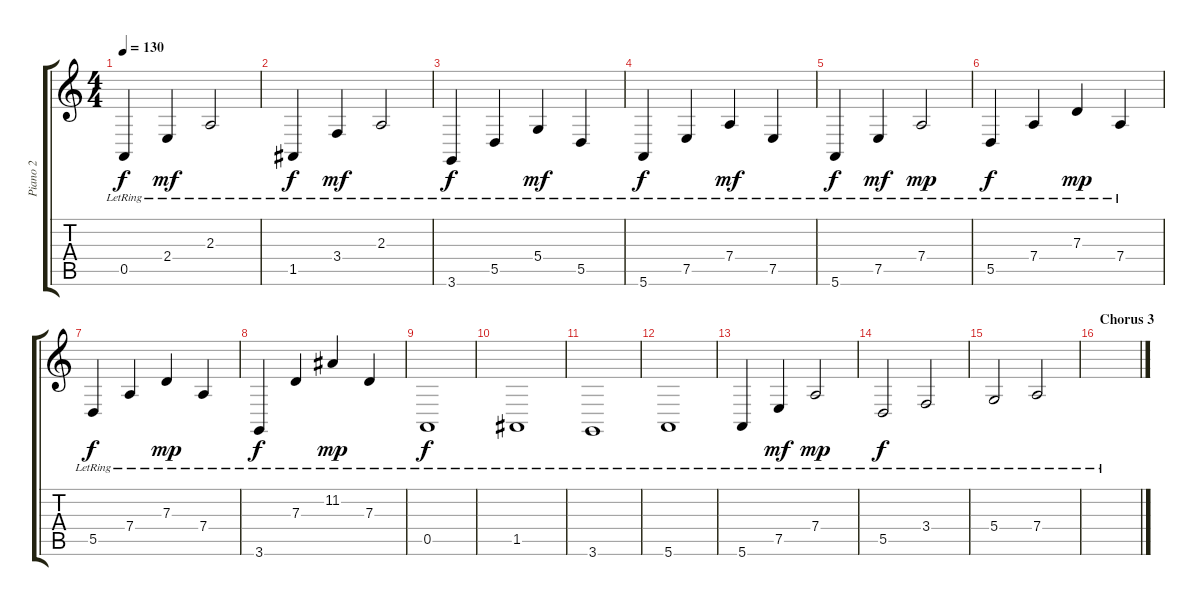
\track ("Piano 2" "Piano 2") {instrument acousticgrandpiano}
\staff {score tabs}
\tuning (E4 B3 G3 D3 A2 E2) {hide}
\ts (4 4)
\tempo 130
\clef g2
\ks c
0.5{lr}.4{dy f} 2.4{lr}.4{dy mf} 2.3{lr}.2 |
1.5{lr}.4{dy f} 3.4{lr}.4{dy mf} 2.3{lr}.2 |
3.6{lr}.4{dy f} 5.5{lr}.4 5.4{lr}.4{dy mf} 5.5{lr}.4 |
5.6{lr}.4{dy f} 7.5{lr}.4 7.4{lr}.4{dy mf} 7.5{lr}.4 |
5.6{lr}.4{dy f} 7.5{lr}.4{dy mf} 7.4{lr}.2{dy mp} |
5.5{lr}.4{dy f} 7.4{lr}.4 7.3{lr}.4{dy mp} 7.4{lr}.4 |
5.5{lr}.4{dy f} 7.4{lr}.4 7.3{lr}.4{dy mp} 7.4{lr}.4 |
3.6{lr}.4{dy f} 7.3{lr}.4 11.2{lr}.4{dy mp} 7.3{lr}.4 |
0.5{lr}.1{dy f} |
1.5{lr}.1 |
3.6{lr}.1 |
5.6{lr}.1 |
5.6{lr}.4 7.5{lr}.4{dy mf} 7.4{lr}.2{dy mp} |
5.5{lr}.2{dy f} 3.4{lr}.2 |
5.4{lr}.2 7.4{lr}.2 |
\section ("" "Chorus 3")
